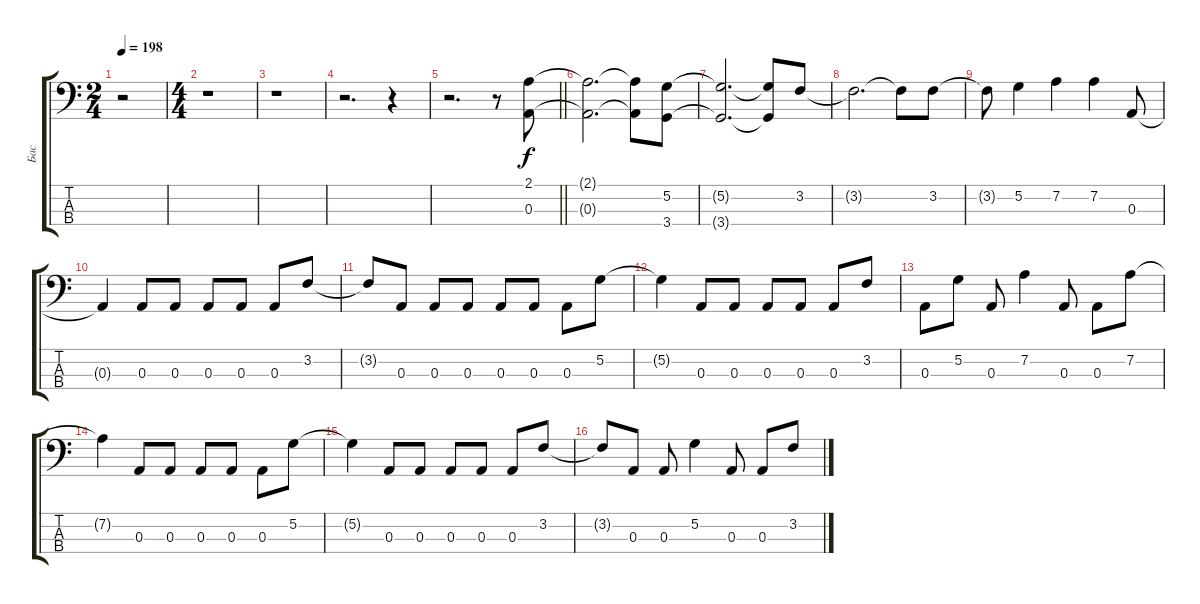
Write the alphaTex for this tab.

\track ("Бас" "Бас") {instrument electricbasspick}
\staff {score tabs}
\tuning (G2 D2 A1 E1) {hide}
\ts (2 4)
\tempo 198
\clef f4
\ks c
r.2{dy f instrument electricbasspick} |
\ts (4 4)
r.1 |
r.1 |
r.2{d} r.4 |
\barLineRight lightlight
r.2{d} r.8 (2.1 0.3).8 |
(2.1{t} 0.3{t}).2{d} (2.1{t} 0.3{t}).8 (5.2 3.4).8 |
(5.2{t} 3.4{t}).2{d} (5.2{t} 3.4{t}).8 3.2.8 |
3.2{t}.2{d} 3.2{t}.8 3.2.8 |
3.2{t}.8 5.2.4 7.2.4 7.2.4 0.3.8 |
0.3{t}.4 0.3.8 0.3.8 0.3.8 0.3.8 0.3.8 3.2.8 |
3.2{t}.8 0.3.8 0.3.8 0.3.8 0.3.8 0.3.8 0.3.8 5.2.8 |
5.2{t}.4 0.3.8 0.3.8 0.3.8 0.3.8 0.3.8 3.2.8 |
0.3.8 5.2.8 0.3.8 7.2.4 0.3.8 0.3.8 7.2.8 |
7.2{t}.4 0.3.8 0.3.8 0.3.8 0.3.8 0.3.8 5.2.8 |
5.2{t}.4 0.3.8 0.3.8 0.3.8 0.3.8 0.3.8 3.2.8 |
3.2{t}.8 0.3.8 0.3.8 5.2.4 0.3.8 0.3.8 3.2.8
